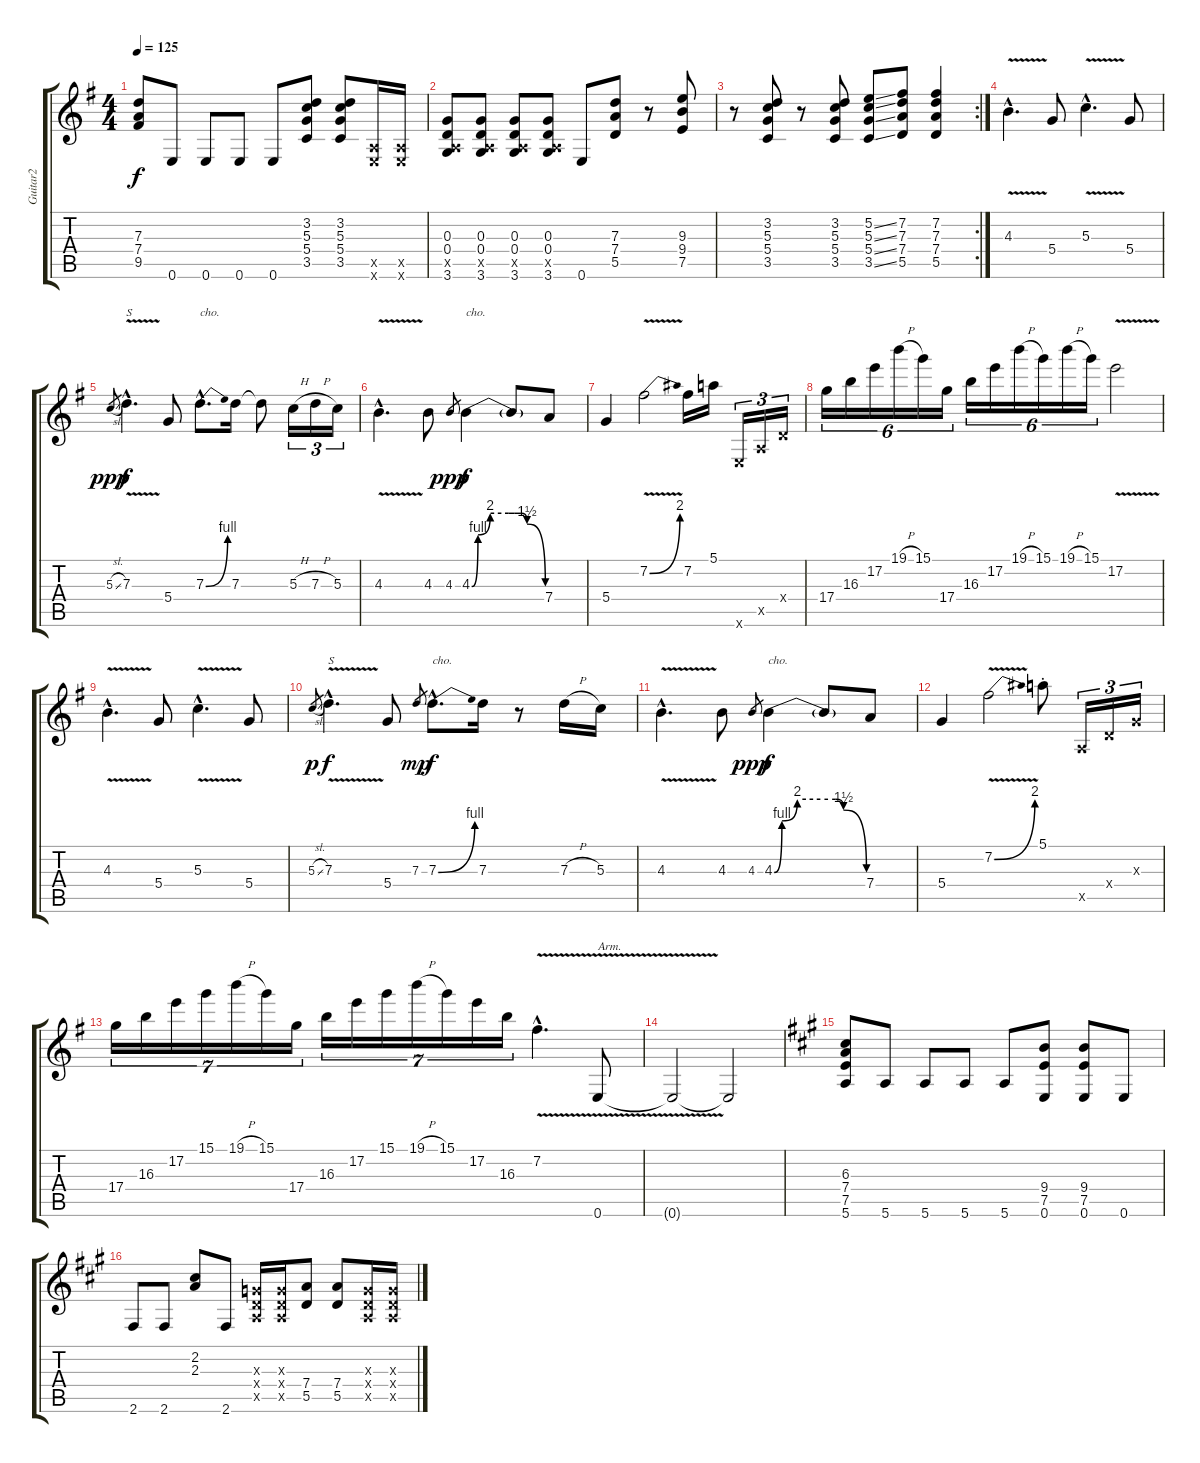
\track ("Guitar2" "Guitar2") {instrument overdrivenguitar}
\staff {score tabs}
\tuning (E4 B3 G3 D3 A2 E2) {hide}
\ts (4 4)
\tempo 125
\clef g2
\ks g
(7.3 7.4 9.5).8{dy f} 0.6.8 0.6.8 0.6.8 0.6.8 (3.2 5.3 5.4 3.5).8 (3.2 5.3 5.4 3.5).8 (0.5{x} 0.6{x}).16 (0.5{x} 0.6{x}).16 |
(0.3 0.4 0.5{x} 3.6).8 (0.3 0.4 0.5{x} 3.6).8 (0.3 0.4 0.5{x} 3.6).8 (0.3 0.4 0.5{x} 3.6).8 0.6.8 (7.3 7.4 5.5).8 r.8 (9.3 9.4 7.5).8 |
\rc 2
r.8 (3.2 5.3 5.4 3.5).8 r.8 (3.2 5.3 5.4 3.5).8 (5.2{ss} 5.3{ss} 5.4{ss} 3.5{ss}).8 (7.2 7.3 7.4 5.5).8 (7.2 7.3 7.4 5.5).4 |
4.3{v hac}.4{d} 5.4.8 5.3{v hac}.4{d} 5.4.8 |
5.3{sl}.8{gr dy ppp} 7.3{v hac}.4{d txt "S" dy f} 5.4.8 7.3{be (bend 0 0 60 4) hac}.8{d txt "cho."} 7.3.16 7.3{t}.8 5.3{h}.16{tu (3 2)} 7.3{h}.16{tu (3 2)} 5.3.16{tu (3 2)} |
4.3{v hac}.4{d} 4.3.8 4.3.8{gr dy ppp} 4.3{be (custom 0 0 5 4 15 8 30 8 35 8 40 8 45 6 60 0)}.4{txt "cho." dy f} 4.3{t}.8 7.4.8 |
5.4.4 7.2{be (bend 0 0 60 8) v}.2 7.2.16 5.1.16 0.6{x}.16{tu (3 2)} 0.5{x}.16{tu (3 2)} 0.4{x}.16{tu (3 2)} |
17.4.16{tu (6 4)} 16.3.16{tu (6 4)} 17.2.16{tu (6 4)} 19.1{h}.16{tu (6 4)} 15.1.16{tu (6 4)} 17.4.16{tu (6 4)} 16.3.16{tu (6 4)} 17.2.16{tu (6 4)} 19.1{h}.16{tu (6 4)} 15.1.16{tu (6 4)} 19.1{h}.16{tu (6 4)} 15.1.16{tu (6 4)} 17.2{v}.2 |
4.3{v hac}.4{d} 5.4.8 5.3{v hac}.4{d} 5.4.8 |
5.3{sl}.8{gr dy p} 7.3{v hac}.4{d txt "S" dy f} 5.4.8 7.3.8{gr dy mp} 7.3{be (bend 0 0 60 4) hac}.8{d txt "cho." dy f} 7.3.16 r.8 7.3{h}.16 5.3.16 |
4.3{v hac}.4{d} 4.3.8 4.3.8{gr dy ppp} 4.3{be (custom 0 0 5 4 15 8 30 8 35 8 40 8 45 6 60 0)}.4{txt "cho." dy f} 4.3{t}.8 7.4.8 |
5.4.4 7.2{be (bend 0 0 60 8) v}.2 5.1{st}.8 0.5{x}.16{tu (3 2)} 0.4{x}.16{tu (3 2)} 0.3{x}.16{tu (3 2)} |
17.4.16{tu (7 4)} 16.3.16{tu (7 4)} 17.2.16{tu (7 4)} 15.1.16{tu (7 4)} 19.1{h}.16{tu (7 4)} 15.1.16{tu (7 4)} 17.4.16{tu (7 4)} 16.3.16{tu (7 4)} 17.2.16{tu (7 4)} 15.1.16{tu (7 4)} 19.1{h}.16{tu (7 4)} 15.1.16{tu (7 4)} 17.2.16{tu (7 4)} 16.3.16{tu (7 4)} 7.2{v hac}.4{d} 0.6{v}.8{txt "Arm."} |
0.6{t}.2 0.6{t}.2 |
\ks a
(6.3 7.4 7.5 5.6).8 5.6.8 5.6.8 5.6.8 5.6.8 (9.4 7.5 0.6).8 (9.4 7.5 0.6).8 0.6.8 |
2.6.8 2.6.8 (2.2 2.3).8 2.6.8 (0.3{x} 0.4{x} 0.5{x}).16 (0.3{x} 0.4{x} 0.5{x}).16 (7.4 5.5).8 (7.4 5.5).8 (0.3{x} 0.4{x} 0.5{x}).16 (0.3{x} 0.4{x} 0.5{x}).16
